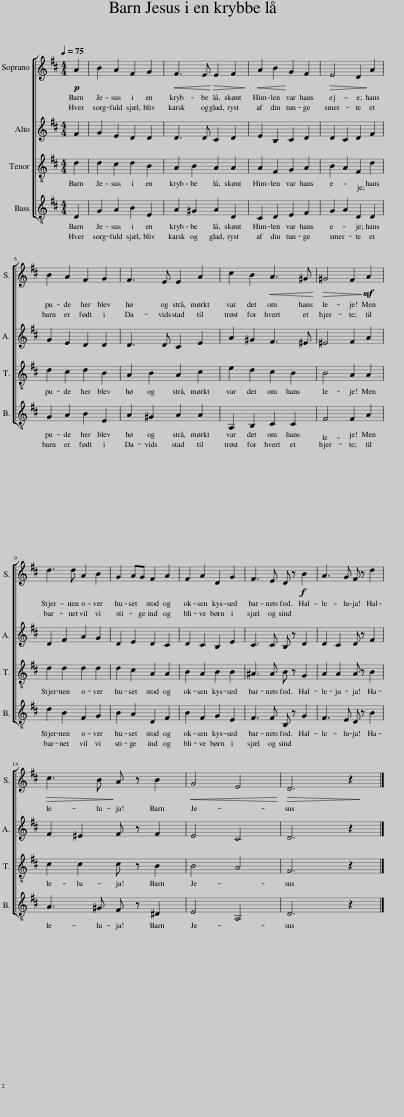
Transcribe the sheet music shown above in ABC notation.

X:1
%%score [ 1 2 3 4 ]
L:1/8
Q:1/4=75
M:4/4
I:linebreak $
K:D
V:1 treble
V:2 treble
V:3 treble-8
V:4 treble-8
V:1
!p! A2 | B2 A2 F2 G2 |!<(! F3 E!<)!!>(! E2 F2!>)! |!<(! A2 B2!<)! G2 F2 |!>(! E4 D2!>)! A2 |$ %5
 B2 A2 F2 G2 | F3 E E2 A2 | c2 B2!<(! A3 ^G!<)! |!>(! ^G4 F2!>)!!mf! A2 |$ d3 d A2 B2 | %10
 G2 AG F2 A2 | F2 A2 D2 G2 | F3 E D z!f! B2 | A3 G F z d2 |$!>(! c3 B!>)! A z B2 | %15
!<(! G4 E4!<)! |!>(! D6 z2!>)! |] %17
V:2
 F2 | G2 E2 D2 D2 | D3 D C2 D2 | E2 B,2 C2 D2 | D2 C2 D2 F2 |$ %5
 G2 E2 D2 D2 | D3 D C2 E2 | A2 ^G2 F3 ^E | ^E4 F2 A2 |$ D2 F2 A2 G2 | %10
 D2 E2 D2 C2 | D2 C2 B,2 E2 | C3 C B, z D2 | D2 C2 D z F2 |$ F2 ^E2 F z F2 | %15
 E4 C4 | D6 z2 |] %17
V:3
 d2 | d2 c2 d2 B2 | A2 B2 A2 A2 | A2 F2 G2 A2 | B2 A2 F2 d2 |$ %5
 d2 c2 d2 B2 | A2 B2 A2 c2 | e2 d2 c2 B2 | B4 A2 A2 |$ d2 d2 d2 d2 | %10
 d2 c2 A2 A2 | B2 A2 B2 B2 | ^A3 A B z G2 | A2 A2 A z B2 |$ c2 c2 c z B2 | %15
 B4 A4 | F6 z2 |] %17
V:4
 D2 | G2 A2 B2 E2 | A2 ^G2 A2 D2 | C2 D2 E2 F2 | G2 A2 D2 D2 |$ %5
 G2 A2 B2 E2 | A2 ^G2 A2 A2 | A,2 B,2 C2 C2 | F4 F2 A2 |$ d2 B2 F2 G2 | %10
 B2 A2 D2 F2 | B2 F2 G2 E2 | F3 F B, z G2 | F3 E D z B2 |$ A3 ^G F z ^D2 | %15
 E4 A,4 | D6 z2 |] %17
